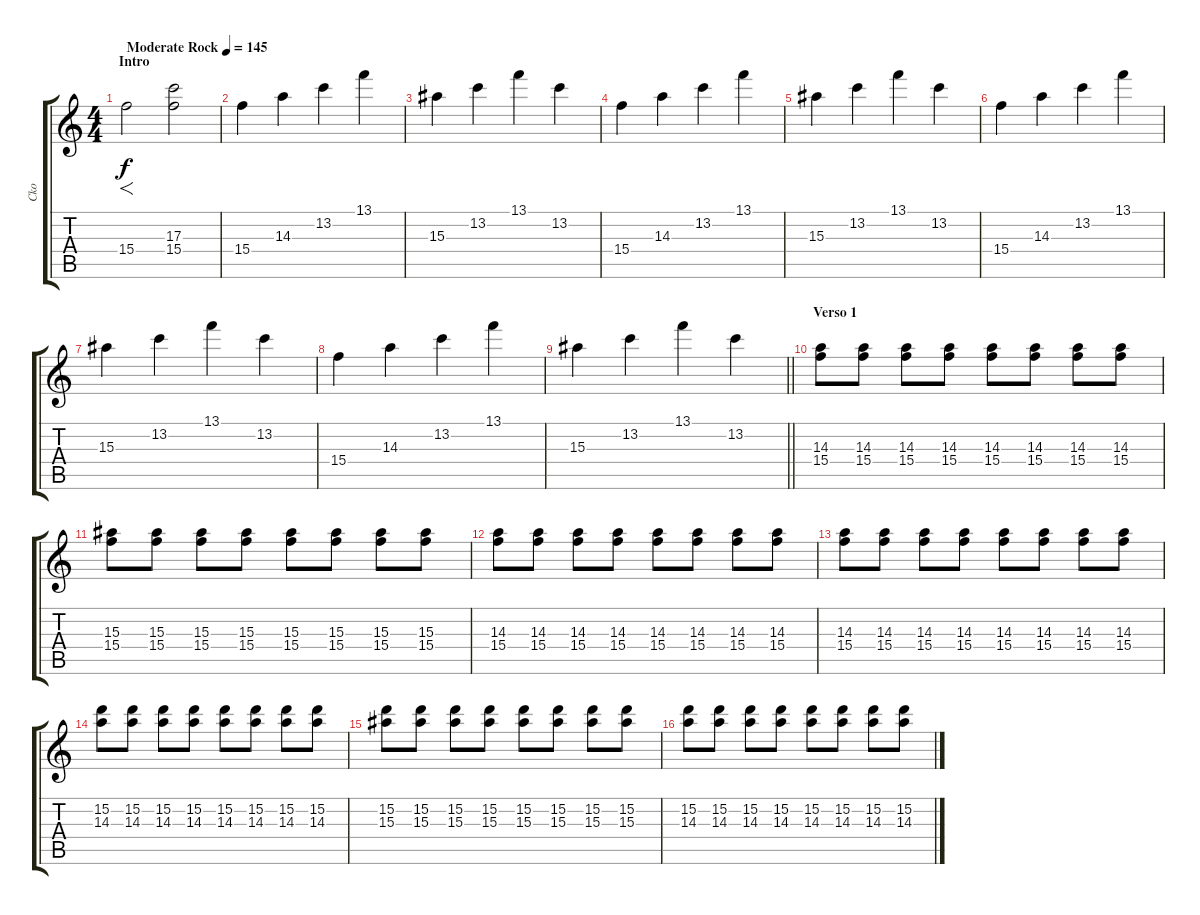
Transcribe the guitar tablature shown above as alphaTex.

\track ("Cko" "Cko") {instrument distortionguitar}
\staff {score tabs}
\tuning (E4 B3 G3 D3 A2 E2) {hide}
\ts (4 4)
\section ("" "Intro")
\tempo (145 "Moderate Rock")
\clef g2
\ks c
15.4.2{f dy f instrument distortionguitar} (17.3 15.4).2 |
15.4.4 14.3.4 13.2.4 13.1.4 |
15.3.4 13.2.4 13.1.4 13.2.4 |
15.4.4 14.3.4 13.2.4 13.1.4 |
15.3.4 13.2.4 13.1.4 13.2.4 |
15.4.4 14.3.4 13.2.4 13.1.4 |
15.3.4 13.2.4 13.1.4 13.2.4 |
15.4.4 14.3.4 13.2.4 13.1.4 |
\barLineRight lightlight
15.3.4 13.2.4 13.1.4 13.2.4 |
\section ("" "Verso 1")
(14.3 15.4).8 (14.3 15.4).8 (14.3 15.4).8 (14.3 15.4).8 (14.3 15.4).8 (14.3 15.4).8 (14.3 15.4).8 (14.3 15.4).8 |
(15.3 15.4).8 (15.3 15.4).8 (15.3 15.4).8 (15.3 15.4).8 (15.3 15.4).8 (15.3 15.4).8 (15.3 15.4).8 (15.3 15.4).8 |
(14.3 15.4).8 (14.3 15.4).8 (14.3 15.4).8 (14.3 15.4).8 (14.3 15.4).8 (14.3 15.4).8 (14.3 15.4).8 (14.3 15.4).8 |
(14.3 15.4).8 (14.3 15.4).8 (14.3 15.4).8 (14.3 15.4).8 (14.3 15.4).8 (14.3 15.4).8 (14.3 15.4).8 (14.3 15.4).8 |
(15.2 14.3).8 (15.2 14.3).8 (15.2 14.3).8 (15.2 14.3).8 (15.2 14.3).8 (15.2 14.3).8 (15.2 14.3).8 (15.2 14.3).8 |
(15.2 15.3).8 (15.2 15.3).8 (15.2 15.3).8 (15.2 15.3).8 (15.2 15.3).8 (15.2 15.3).8 (15.2 15.3).8 (15.2 15.3).8 |
(15.2 14.3).8 (15.2 14.3).8 (15.2 14.3).8 (15.2 14.3).8 (15.2 14.3).8 (15.2 14.3).8 (15.2 14.3).8 (15.2 14.3).8
